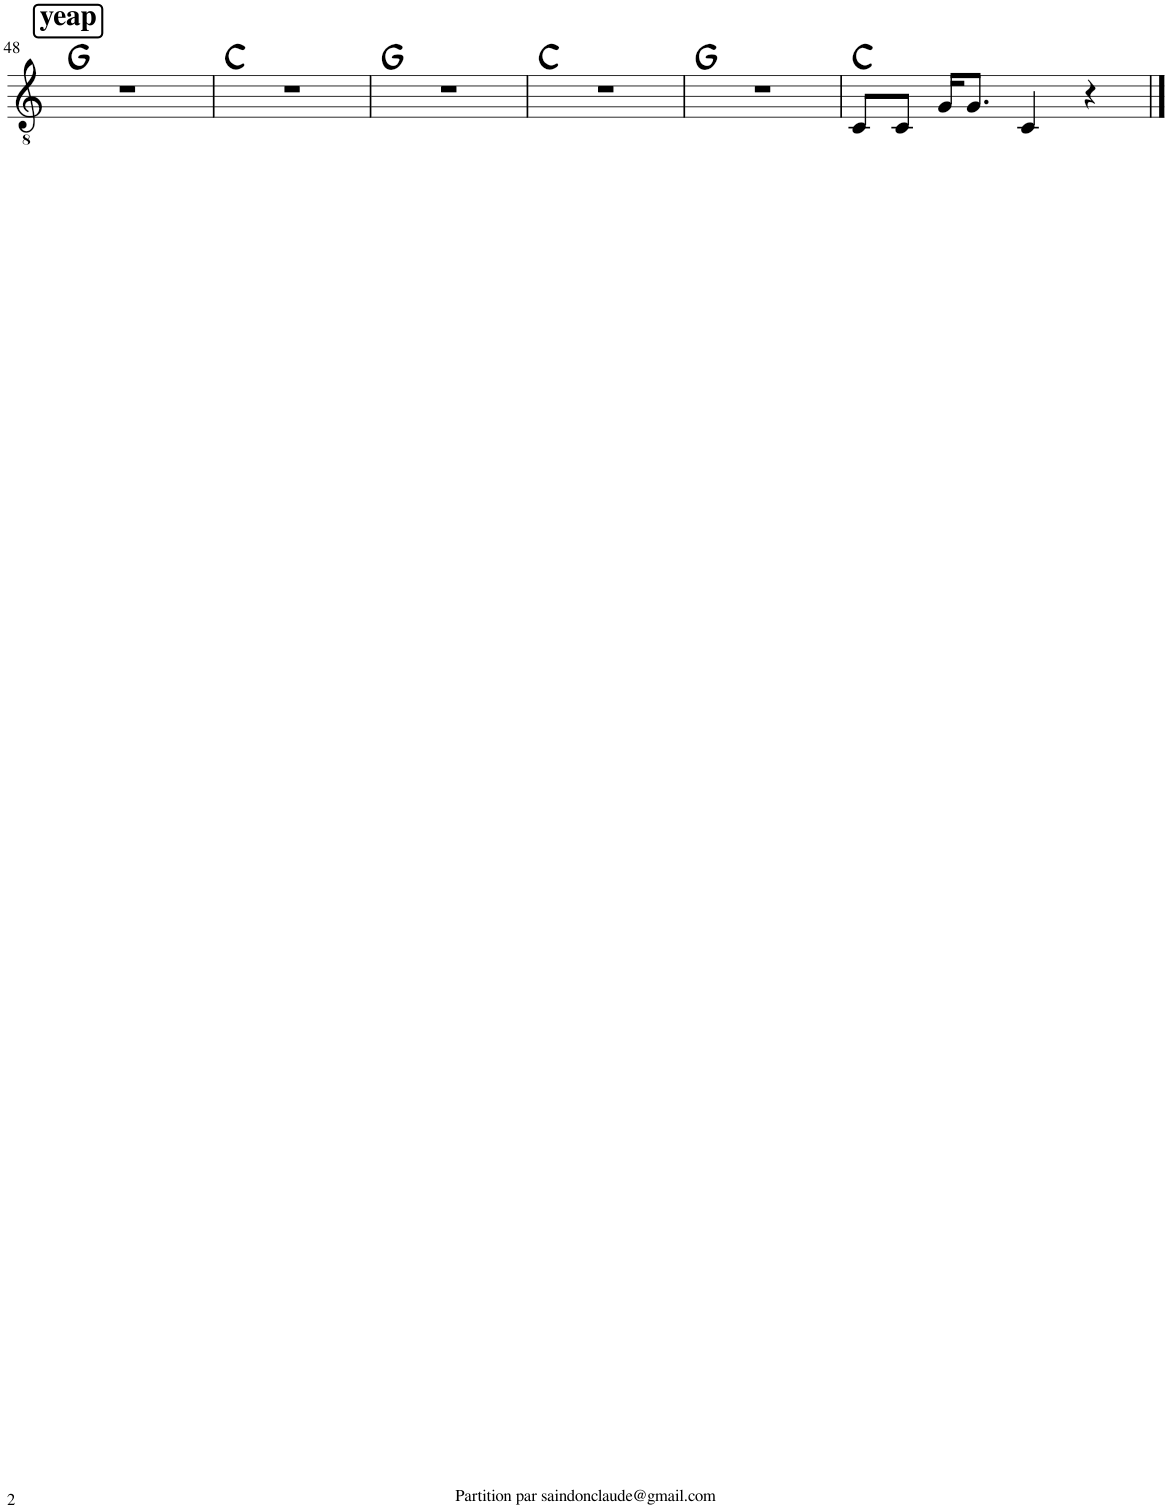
**kern	**harte
*part1	*part1
*staff1	*
*I"Classical Guitar	*
*I'Guit.	*
!!LO:PB:g=z
*clefGv2	*
*k[]	*
*M4/4	*
!!LO:REH:place=s1:a:B:rj:fs=14:t=yeap
=48	=48
1r	G:maj
=49	=49
1r	C:maj
=50	=50
1r	G:maj
=51	=51
1r	C:maj
=52	=52
1r	G:maj
=53	=53
8C/L	C:maj
8C/J	.
16G/KL	.
8.G/J	.
4C/	.
4r	.
==	==
*-	*-
